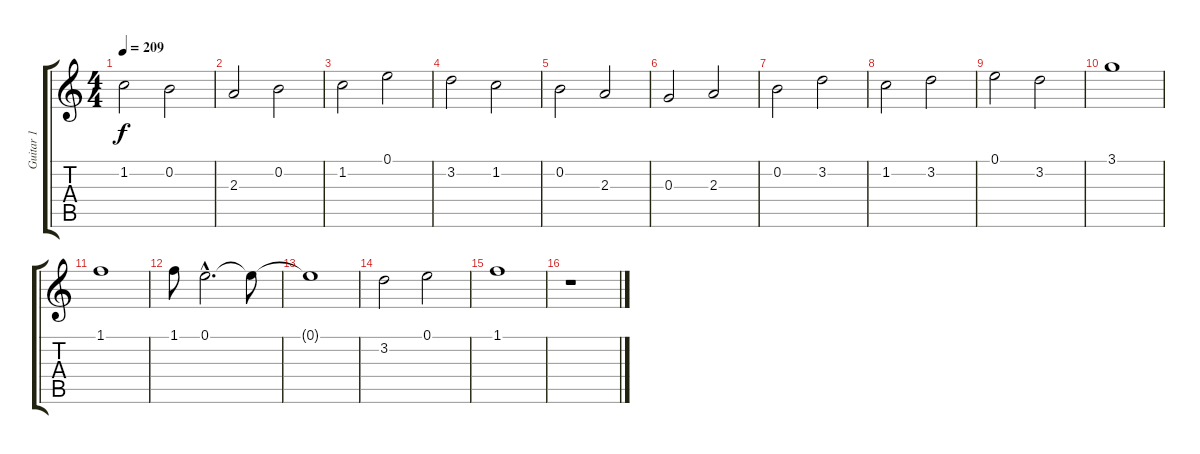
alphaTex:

\track ("Guitar 1" "Guitar 1") {instrument distortionguitar}
\staff {score tabs}
\tuning (E4 B3 G3 D3 A2 E2) {hide}
\ts (4 4)
\tempo 209
\clef g2
\ks c
1.2.2{dy f} 0.2.2 |
2.3.2 0.2.2 |
1.2.2 0.1.2 |
3.2.2 1.2.2 |
0.2.2 2.3.2 |
0.3.2 2.3.2 |
0.2.2 3.2.2 |
1.2.2 3.2.2 |
0.1.2 3.2.2 |
3.1.1 |
1.1.1 |
1.1.8 0.1{hac}.2{d} 0.1{t}.8 |
0.1{t}.1 |
3.2.2 0.1.2 |
1.1.1 |
r.1
